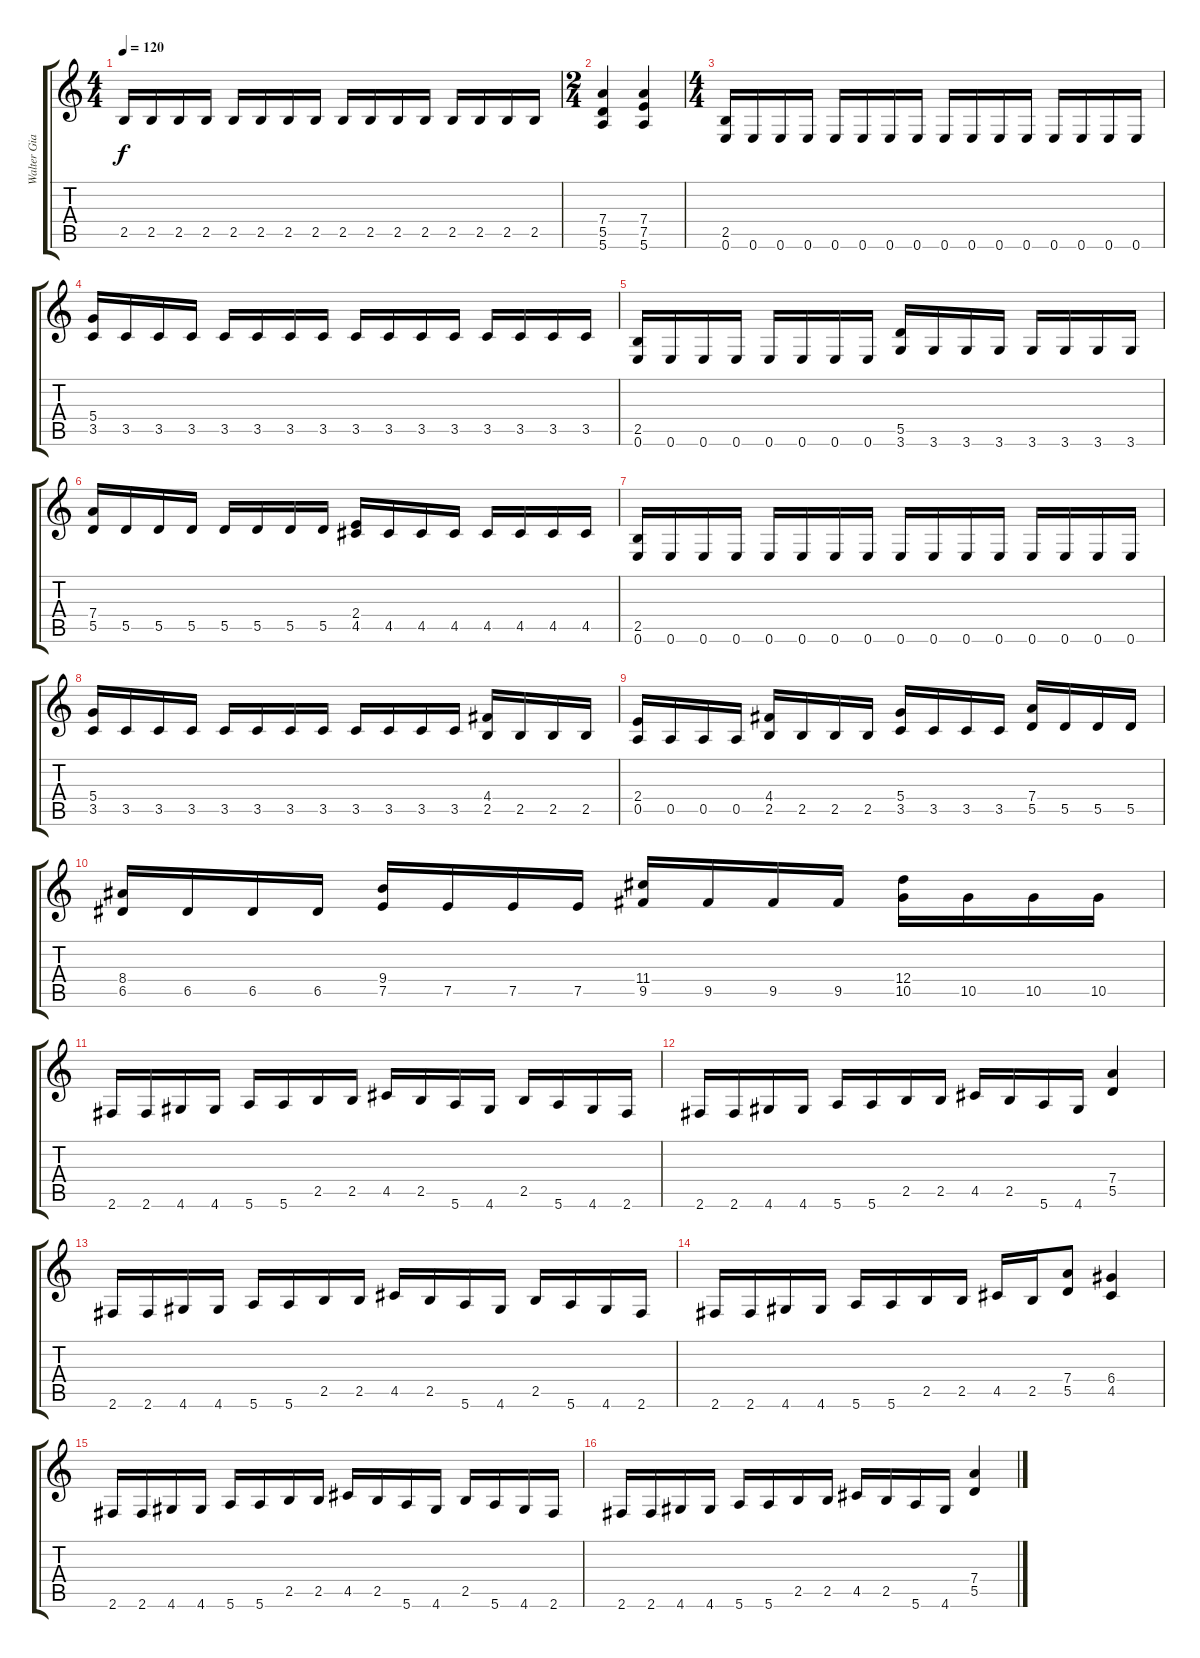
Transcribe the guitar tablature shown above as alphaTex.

\track ("Walter Giardino" "Walter Gia") {instrument overdrivenguitar}
\staff {score tabs}
\tuning (E4 B3 G3 D3 A2 E2) {hide}
\ts (4 4)
\tempo 120
\clef g2
\ks c
2.5.16{dy f} 2.5.16 2.5.16 2.5.16 2.5.16 2.5.16 2.5.16 2.5.16 2.5.16 2.5.16 2.5.16 2.5.16 2.5.16 2.5.16 2.5.16 2.5.16 |
\ts (2 4)
(7.4 5.5 5.6).4 (7.4 7.5 5.6).4 |
\ts (4 4)
(2.5 0.6).16 0.6.16 0.6.16 0.6.16 0.6.16 0.6.16 0.6.16 0.6.16 0.6.16 0.6.16 0.6.16 0.6.16 0.6.16 0.6.16 0.6.16 0.6.16 |
(5.4 3.5).16 3.5.16 3.5.16 3.5.16 3.5.16 3.5.16 3.5.16 3.5.16 3.5.16 3.5.16 3.5.16 3.5.16 3.5.16 3.5.16 3.5.16 3.5.16 |
(2.5 0.6).16 0.6.16 0.6.16 0.6.16 0.6.16 0.6.16 0.6.16 0.6.16 (5.5 3.6).16 3.6.16 3.6.16 3.6.16 3.6.16 3.6.16 3.6.16 3.6.16 |
(7.4 5.5).16 5.5.16 5.5.16 5.5.16 5.5.16 5.5.16 5.5.16 5.5.16 (2.4 4.5).16 4.5.16 4.5.16 4.5.16 4.5.16 4.5.16 4.5.16 4.5.16 |
(2.5 0.6).16 0.6.16 0.6.16 0.6.16 0.6.16 0.6.16 0.6.16 0.6.16 0.6.16 0.6.16 0.6.16 0.6.16 0.6.16 0.6.16 0.6.16 0.6.16 |
(5.4 3.5).16 3.5.16 3.5.16 3.5.16 3.5.16 3.5.16 3.5.16 3.5.16 3.5.16 3.5.16 3.5.16 3.5.16 (4.4 2.5).16 2.5.16 2.5.16 2.5.16 |
(2.4 0.5).16 0.5.16 0.5.16 0.5.16 (4.4 2.5).16 2.5.16 2.5.16 2.5.16 (5.4 3.5).16 3.5.16 3.5.16 3.5.16 (7.4 5.5).16 5.5.16 5.5.16 5.5.16 |
(8.4 6.5).16 6.5.16 6.5.16 6.5.16 (9.4 7.5).16 7.5.16 7.5.16 7.5.16 (11.4 9.5).16 9.5.16 9.5.16 9.5.16 (12.4 10.5).16 10.5.16 10.5.16 10.5.16 |
2.6.16 2.6.16 4.6.16 4.6.16 5.6.16 5.6.16 2.5.16 2.5.16 4.5.16 2.5.16 5.6.16 4.6.16 2.5.16 5.6.16 4.6.16 2.6.16 |
2.6.16 2.6.16 4.6.16 4.6.16 5.6.16 5.6.16 2.5.16 2.5.16 4.5.16 2.5.16 5.6.16 4.6.16 (7.4 5.5).4 |
2.6.16 2.6.16 4.6.16 4.6.16 5.6.16 5.6.16 2.5.16 2.5.16 4.5.16 2.5.16 5.6.16 4.6.16 2.5.16 5.6.16 4.6.16 2.6.16 |
2.6.16 2.6.16 4.6.16 4.6.16 5.6.16 5.6.16 2.5.16 2.5.16 4.5.16 2.5.16 (7.4 5.5).8 (6.4 4.5).4 |
2.6.16 2.6.16 4.6.16 4.6.16 5.6.16 5.6.16 2.5.16 2.5.16 4.5.16 2.5.16 5.6.16 4.6.16 2.5.16 5.6.16 4.6.16 2.6.16 |
2.6.16 2.6.16 4.6.16 4.6.16 5.6.16 5.6.16 2.5.16 2.5.16 4.5.16 2.5.16 5.6.16 4.6.16 (7.4 5.5).4
